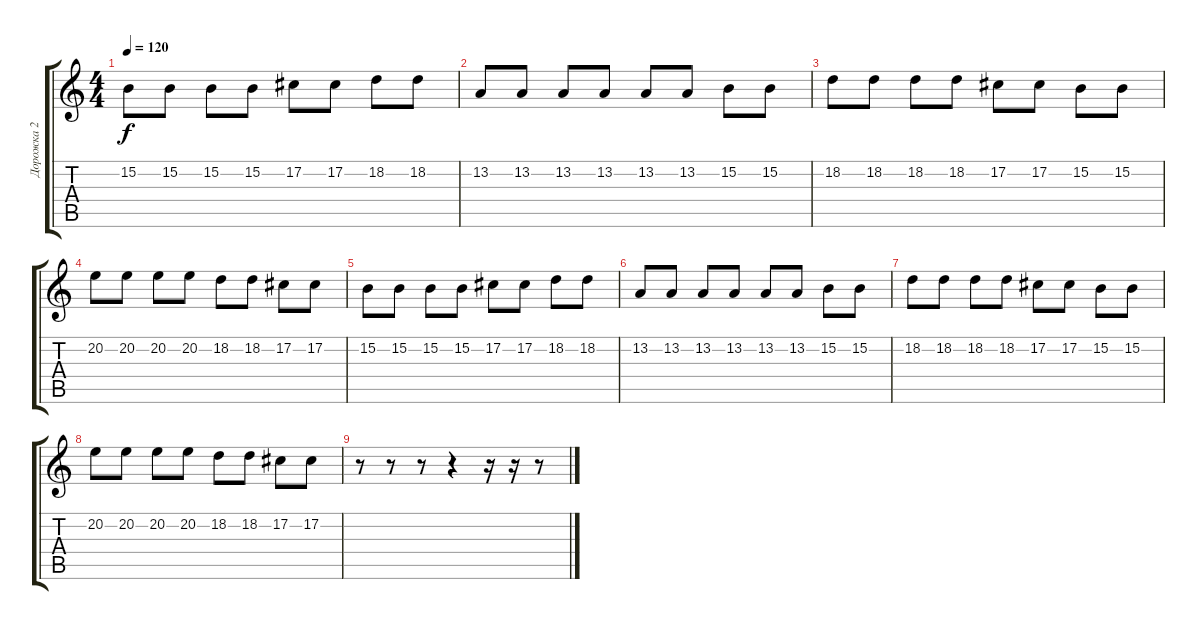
\track ("Дорожка 2" "Дорожка 2") {instrument frenchhorn}
\staff {score tabs}
\tuning (Db4 Ab3 E3 B2 Gb2 B1) {hide}
\ts (4 4)
\tempo 120
\clef g2
\ks c
15.2.8{dy f} 15.2.8 15.2.8 15.2.8 17.2.8 17.2.8 18.2.8 18.2.8 |
13.2.8 13.2.8 13.2.8 13.2.8 13.2.8 13.2.8 15.2.8 15.2.8 |
18.2.8 18.2.8 18.2.8 18.2.8 17.2.8 17.2.8 15.2.8 15.2.8 |
20.2.8 20.2.8 20.2.8 20.2.8 18.2.8 18.2.8 17.2.8 17.2.8 |
15.2.8 15.2.8 15.2.8 15.2.8 17.2.8 17.2.8 18.2.8 18.2.8 |
13.2.8 13.2.8 13.2.8 13.2.8 13.2.8 13.2.8 15.2.8 15.2.8 |
18.2.8 18.2.8 18.2.8 18.2.8 17.2.8 17.2.8 15.2.8 15.2.8 |
20.2.8 20.2.8 20.2.8 20.2.8 18.2.8 18.2.8 17.2.8 17.2.8 |
r.8 r.8 r.8 r.4 r.16 r.16 r.8
